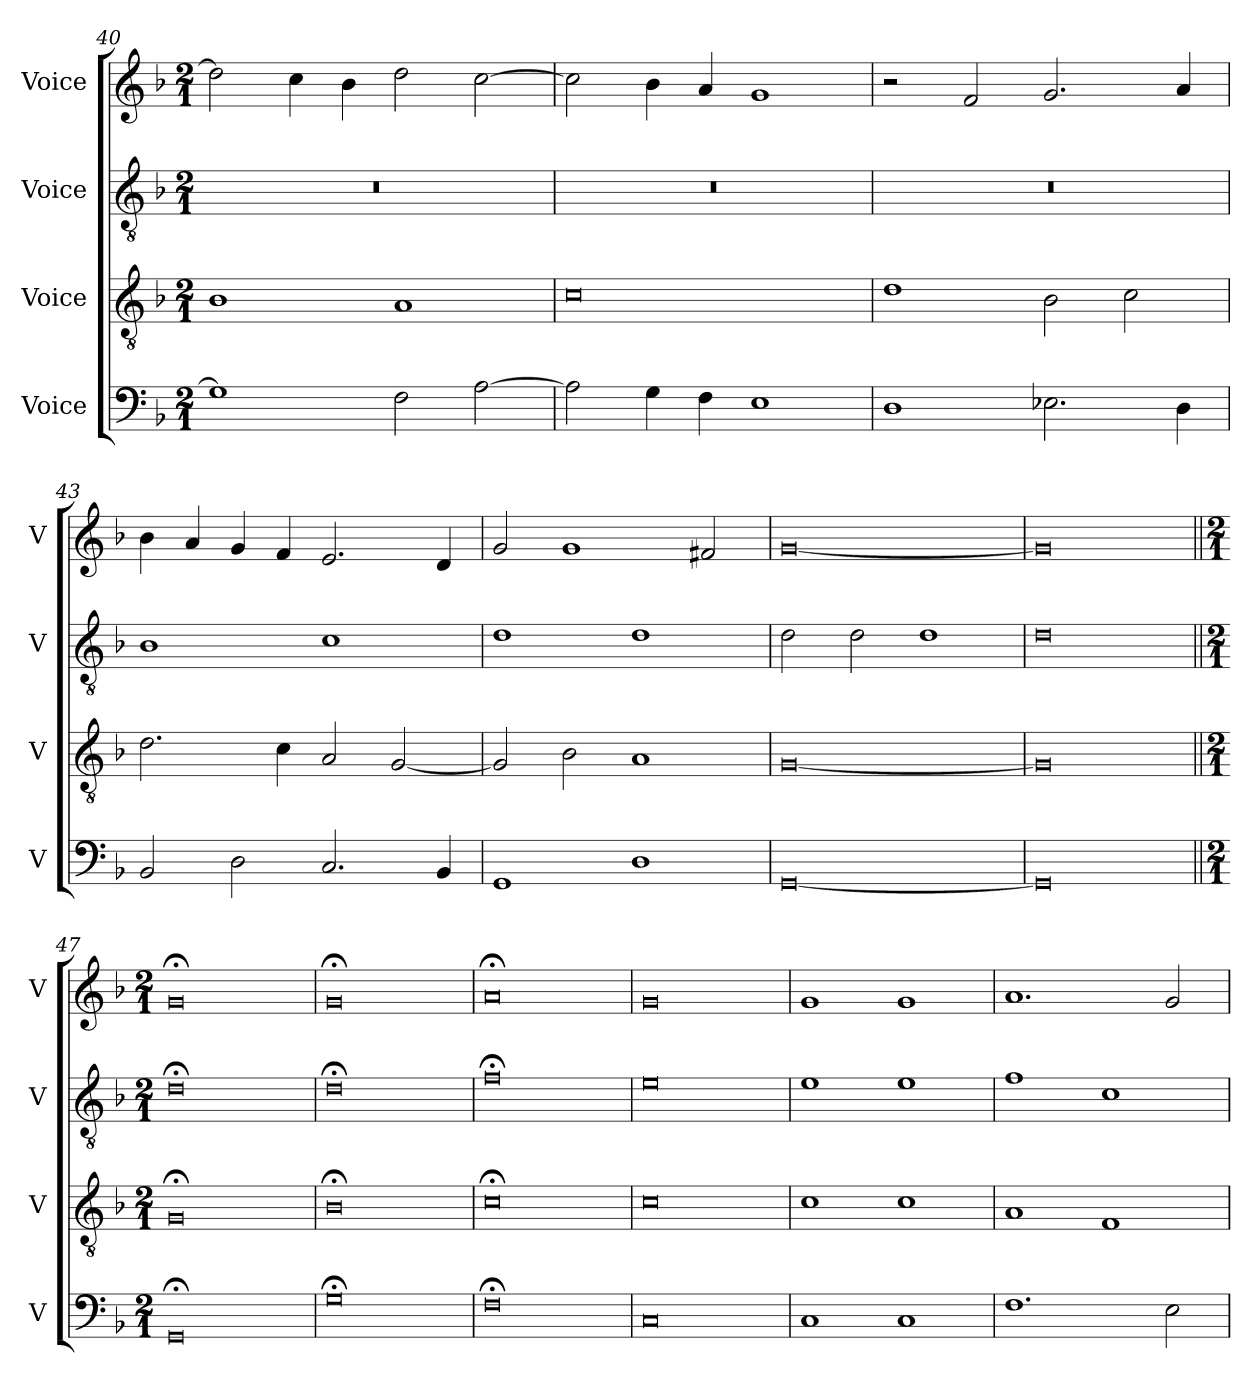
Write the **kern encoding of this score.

**kern	**kern	**kern	**kern
*part4	*part3	*part2	*part1
*staff4	*staff3	*staff2	*staff1
*I"Voice	*I"Voice	*I"Voice	*I"Voice
*I'V	*I'V	*I'V	*I'V
*clefF4	*clefGv2	*clefGv2	*clefG2
*k[b-]	*k[b-]	*k[b-]	*k[b-]
*M2/1	*M2/1	*M2/1	*M2/1
=40	=40	=40	=40
1G]	1B-	0r	2dd\]
.	.	.	4cc\
.	.	.	4b-\
2F\	1A	.	2dd\
[2A\	.	.	[2cc\
=41	=41	=41	=41
2A\]	0c	0r	2cc\]
4G\	.	.	4b-\
4F\	.	.	4a/
1E	.	.	1g
=42	=42	=42	=42
1D	1d	0r	2r
.	.	.	2f/
2.E-X\	2B-\	.	2.g/
.	2c\	.	.
4D\	.	.	4a/
!!LO:LB:g=z
=43	=43	=43	=43
2BB-/	2.d\	1B-	4b-\
.	.	.	4a/
2D\	.	.	4g/
.	4c\	.	4f/
2.C/	2A/	1c	2.e/
.	[2G/	.	.
4BB-/	.	.	4d/
=44	=44	=44	=44
1GG	2G/]	1d	2g/
.	2B-\	.	1g
1D	1A	1d	.
.	.	.	2f#X/
=45	=45	=45	=45
[0GG	[0G	2d\	[0g
.	.	2d\	.
.	.	1d	.
=46	=46	=46	=46
0GG]	0G]	0d	0g]
!!LO:PB:g=z
=47||	=47||	=47||	=47||
*M2/1	*M2/1	*M2/1	*M2/1
0GG;	0G;	0d;	0g;
=48	=48	=48	=48
0G;	0B-;	0d;	0g;
=49	=49	=49	=49
0F;	0c;	0f;	0a;
=50	=50	=50	=50
0C	0c	0e	0g
=51	=51	=51	=51
1C	1c	1e	1g
1C	1c	1e	1g
=52	=52	=52	=52
1.F	1A	1f	1.a
.	1F	1c	.
2E\	.	.	2g/
=	=	=	=
*-	*-	*-	*-
